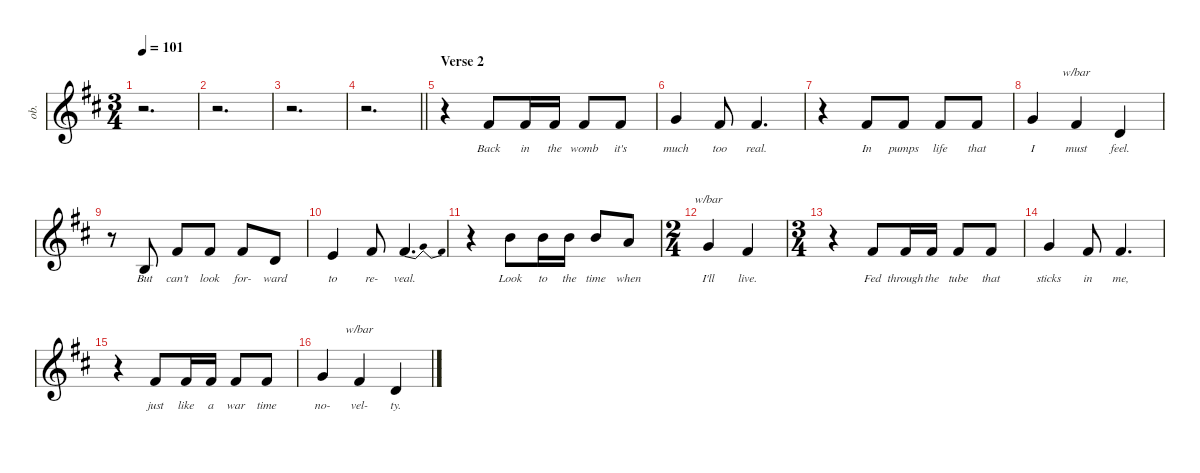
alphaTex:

\defaultSystemsLayout 4
\hideDynamics
\bracketExtendMode nobrackets
\otherSystemsTrackNameOrientation horizontal
\track ("James Hetfield (Vocals)" "ob.") {defaultSystemsLayout 32 instrument oboe}
\staff {score}
\tuning (E4 B3 G3 D3 A2 E2)
\ts (3 4)
\tempo 101
\clef g2
\ks bminor
r.2{d dy f} |
r.2{d} |
r.2{d} |
\barLineRight lightlight
r.2{d} |
\section ("" "Verse 2")
r.4 2.1{acc #}.8{lyrics (0 "Back") lyrics (1 "") lyrics (2 "") lyrics (3 "") lyrics (4 "")} 2.1{acc #}.16{lyrics (0 "in") lyrics (1 "") lyrics (2 "") lyrics (3 "") lyrics (4 "")} 2.1{acc #}.16{lyrics (0 "the") lyrics (1 "") lyrics (2 "") lyrics (3 "") lyrics (4 "")} 2.1{acc #}.8{lyrics (0 "womb") lyrics (1 "") lyrics (2 "") lyrics (3 "") lyrics (4 "")} 2.1{acc #}.8{lyrics (0 "it's") lyrics (1 "") lyrics (2 "") lyrics (3 "") lyrics (4 "")} |
3.1{acc forcenatural}.4{lyrics (0 "much") lyrics (1 "") lyrics (2 "") lyrics (3 "") lyrics (4 "")} 2.1{acc #}.8{lyrics (0 "too") lyrics (1 "") lyrics (2 "") lyrics (3 "") lyrics (4 "")} 2.1{acc #}.4{d lyrics (0 "real.") lyrics (1 "") lyrics (2 "") lyrics (3 "") lyrics (4 "")} |
r.4 2.1{acc #}.8{lyrics (0 "In") lyrics (1 "") lyrics (2 "") lyrics (3 "") lyrics (4 "")} 2.1{acc #}.8{lyrics (0 "pumps") lyrics (1 "") lyrics (2 "") lyrics (3 "") lyrics (4 "")} 2.1{acc #}.8{lyrics (0 "life") lyrics (1 "") lyrics (2 "") lyrics (3 "") lyrics (4 "")} 2.1{acc #}.8{lyrics (0 "that") lyrics (1 "") lyrics (2 "") lyrics (3 "") lyrics (4 "")} |
3.1{acc forcenatural}.4{lyrics (0 "I") lyrics (1 "") lyrics (2 "") lyrics (3 "") lyrics (4 "")} 2.1{acc #}.4{tbe (custom default 0 0 30 -8 30 -8 60 -8) lyrics (0 "must") lyrics (1 "") lyrics (2 "") lyrics (3 "") lyrics (4 "")} 3.2{acc forcenatural}.4{lyrics (0 "feel.") lyrics (1 "") lyrics (2 "") lyrics (3 "") lyrics (4 "")} |
r.8 0.2{acc forcenatural}.8{lyrics (0 "But") lyrics (1 "") lyrics (2 "") lyrics (3 "") lyrics (4 "")} 2.1{acc #}.8{lyrics (0 "can't") lyrics (1 "") lyrics (2 "") lyrics (3 "") lyrics (4 "")} 2.1{acc #}.8{lyrics (0 "look") lyrics (1 "") lyrics (2 "") lyrics (3 "") lyrics (4 "")} 2.1{acc #}.8{lyrics (0 "for-") lyrics (1 "") lyrics (2 "") lyrics (3 "") lyrics (4 "")} 3.2{acc forcenatural}.8{lyrics (0 "ward") lyrics (1 "") lyrics (2 "") lyrics (3 "") lyrics (4 "")} |
0.1{acc forcenatural}.4{lyrics (0 "to") lyrics (1 "") lyrics (2 "") lyrics (3 "") lyrics (4 "")} 2.1{acc #}.8{lyrics (0 "re-") lyrics (1 "") lyrics (2 "") lyrics (3 "") lyrics (4 "")} 2.1{be (bendrelease 0 0 15 2 15 2 30 0) acc #}.4{d lyrics (0 "veal.") lyrics (1 "") lyrics (2 "") lyrics (3 "") lyrics (4 "")} |
r.4 7.1{acc forcenatural}.8{lyrics (0 "Look") lyrics (1 "") lyrics (2 "") lyrics (3 "") lyrics (4 "")} 7.1{acc forcenatural}.16{lyrics (0 "to") lyrics (1 "") lyrics (2 "") lyrics (3 "") lyrics (4 "")} 7.1{acc forcenatural}.16{lyrics (0 "the") lyrics (1 "") lyrics (2 "") lyrics (3 "") lyrics (4 "")} 7.1{acc forcenatural}.8{lyrics (0 "time") lyrics (1 "") lyrics (2 "") lyrics (3 "") lyrics (4 "")} 5.1{acc forcenatural}.8{lyrics (0 "when") lyrics (1 "") lyrics (2 "") lyrics (3 "") lyrics (4 "")} |
\ts (2 4)
\beaming (8 2 2)
3.1{acc forcenatural}.4{tbe (custom default 0 0 30 -2 30 -2 60 -2) lyrics (0 "I'll") lyrics (1 "") lyrics (2 "") lyrics (3 "") lyrics (4 "")} 2.1{acc #}.4{lyrics (0 "live.") lyrics (1 "") lyrics (2 "") lyrics (3 "") lyrics (4 "")} |
\ts (3 4)
\beaming (8 2 2 2)
r.4 2.1{acc #}.8{lyrics (0 "Fed") lyrics (1 "") lyrics (2 "") lyrics (3 "") lyrics (4 "")} 2.1{acc #}.16{lyrics (0 "through") lyrics (1 "") lyrics (2 "") lyrics (3 "") lyrics (4 "")} 2.1{acc #}.16{lyrics (0 "the") lyrics (1 "") lyrics (2 "") lyrics (3 "") lyrics (4 "")} 2.1{acc #}.8{lyrics (0 "tube") lyrics (1 "") lyrics (2 "") lyrics (3 "") lyrics (4 "")} 2.1{acc #}.8{lyrics (0 "that") lyrics (1 "") lyrics (2 "") lyrics (3 "") lyrics (4 "")} |
3.1{acc forcenatural}.4{lyrics (0 "sticks") lyrics (1 "") lyrics (2 "") lyrics (3 "") lyrics (4 "")} 2.1{acc #}.8{lyrics (0 "in") lyrics (1 "") lyrics (2 "") lyrics (3 "") lyrics (4 "")} 2.1{acc #}.4{d lyrics (0 "me,") lyrics (1 "") lyrics (2 "") lyrics (3 "") lyrics (4 "")} |
r.4 2.1{acc #}.8{lyrics (0 "just") lyrics (1 "") lyrics (2 "") lyrics (3 "") lyrics (4 "")} 2.1{acc #}.16{lyrics (0 "like") lyrics (1 "") lyrics (2 "") lyrics (3 "") lyrics (4 "")} 2.1{acc #}.16{lyrics (0 "a") lyrics (1 "") lyrics (2 "") lyrics (3 "") lyrics (4 "")} 2.1{acc #}.8{lyrics (0 "war") lyrics (1 "") lyrics (2 "") lyrics (3 "") lyrics (4 "")} 2.1{acc #}.8{lyrics (0 "time") lyrics (1 "") lyrics (2 "") lyrics (3 "") lyrics (4 "")} |
3.1{acc forcenatural}.4{lyrics (0 "no-") lyrics (1 "") lyrics (2 "") lyrics (3 "") lyrics (4 "")} 2.1{acc #}.4{tbe (custom default 0 0 30 -8 30 -8 60 -8) lyrics (0 "vel-") lyrics (1 "") lyrics (2 "") lyrics (3 "") lyrics (4 "")} 3.2{acc forcenatural}.4{lyrics (0 "ty.") lyrics (1 "") lyrics (2 "") lyrics (3 "") lyrics (4 "")}
